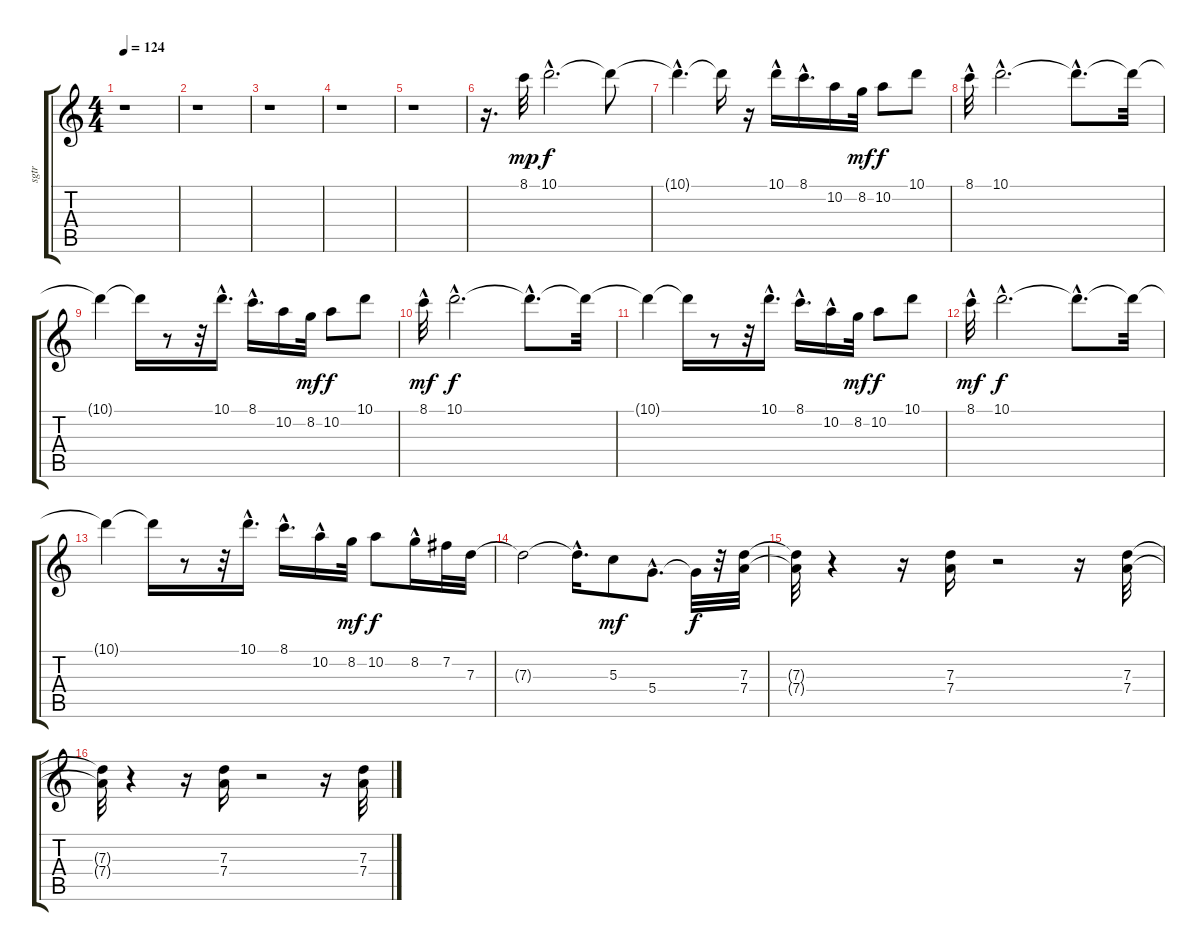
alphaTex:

\track ("sgtr" "sgtr") {instrument distortionguitar}
\staff {score tabs}
\tuning (E4 B3 G3 D3 A2 E2) {hide}
\ts (4 4)
\tempo 124
\clef g2
\ks c
r.1{dy mp instrument distortionguitar} |
r.1 |
r.1 |
r.1 |
r.1 |
r.16{d} 8.1.32 10.1{hac}.2{d dy f} 10.1{t}.8 |
10.1{hac t}.4{d} 10.1{t}.16 r.16 10.1{hac}.16 8.1{hac}.16{d} 10.2.16 8.2.32{dy mf} 10.2.8{dy f} 10.1.8 |
8.1{hac}.32 10.1{hac}.2{d} 10.1{hac t}.8{d} 10.1{t}.32 |
10.1{t}.4 10.1{t}.16 r.8 r.32 10.1{hac}.16{d} 8.1{hac}.16{d} 10.2.16 8.2.32{dy mf} 10.2.8{dy f} 10.1.8 |
8.1{hac}.32{dy mf} 10.1{hac}.2{d dy f} 10.1{hac t}.8{d} 10.1{t}.32 |
10.1{t}.4 10.1{t}.16 r.8 r.32 10.1{hac}.16{d} 8.1{hac}.16{d} 10.2{hac}.16 8.2.32{dy mf} 10.2.8{dy f} 10.1.8 |
8.1{hac}.32{dy mf} 10.1{hac}.2{d dy f} 10.1{hac t}.8{d} 10.1{t}.32 |
10.1{t}.4 10.1{t}.16 r.8 r.32 10.1{hac}.16{d} 8.1{hac}.16{d} 10.2{hac}.16 8.2.32{dy mf} 10.2.8{dy f} 8.2{hac}.16 7.2.32 7.3.32 |
7.3{t}.2 7.3{hac t}.16{d} 5.3.8{dy mf} 5.4{hac}.8{d} 5.4{t}.32{dy f} r.32 (7.3 7.4).32 |
(7.3{t} 7.4{t}).32 r.4 r.16 (7.3 7.4).16 r.2 r.16 (7.3 7.4).32 |
(7.3{t} 7.4{t}).32 r.4 r.16 (7.3 7.4).16 r.2 r.16 (7.3 7.4).32
